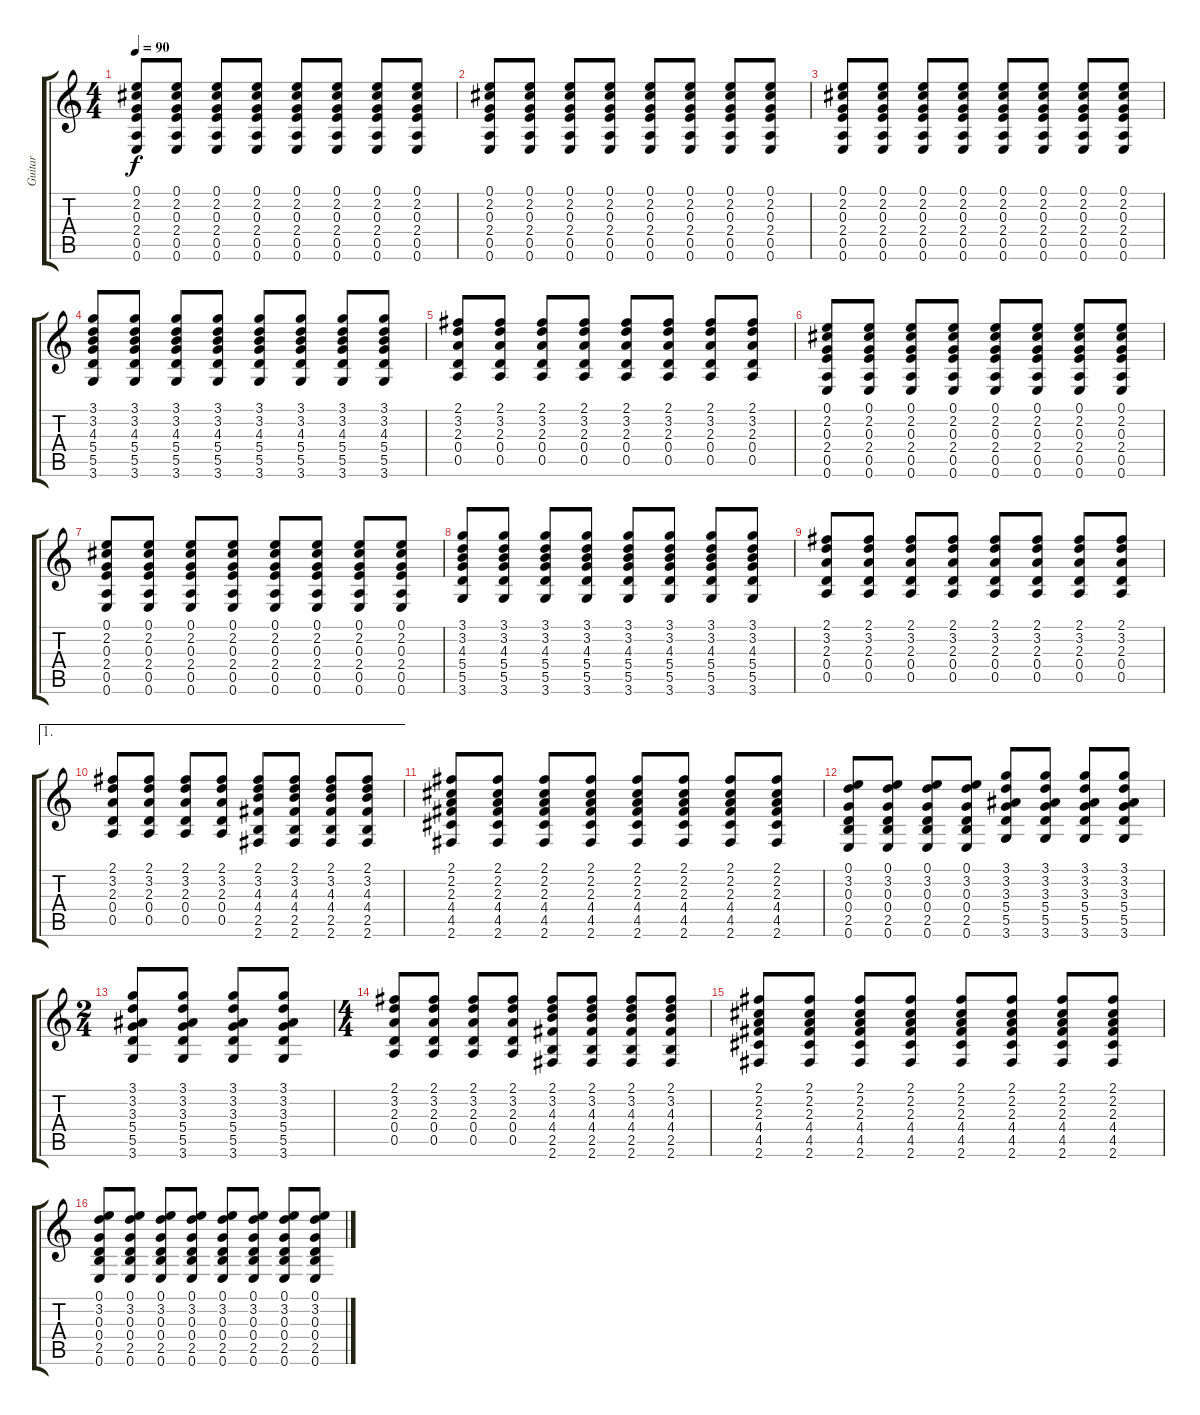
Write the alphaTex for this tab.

\track ("Guitar" "Guitar") {instrument acousticguitarsteel}
\staff {score tabs}
\tuning (E4 B3 G3 D3 A2 E2) {hide}
\ts (4 4)
\tempo 90
\clef g2
\ks c
(0.1 2.2 0.3 2.4 0.5 0.6).8{dy f} (0.1 2.2 0.3 2.4 0.5 0.6).8 (0.1 2.2 0.3 2.4 0.5 0.6).8 (0.1 2.2 0.3 2.4 0.5 0.6).8 (0.1 2.2 0.3 2.4 0.5 0.6).8 (0.1 2.2 0.3 2.4 0.5 0.6).8 (0.1 2.2 0.3 2.4 0.5 0.6).8 (0.1 2.2 0.3 2.4 0.5 0.6).8 |
(0.1 2.2 0.3 2.4 0.5 0.6).8 (0.1 2.2 0.3 2.4 0.5 0.6).8 (0.1 2.2 0.3 2.4 0.5 0.6).8 (0.1 2.2 0.3 2.4 0.5 0.6).8 (0.1 2.2 0.3 2.4 0.5 0.6).8 (0.1 2.2 0.3 2.4 0.5 0.6).8 (0.1 2.2 0.3 2.4 0.5 0.6).8 (0.1 2.2 0.3 2.4 0.5 0.6).8 |
(0.1 2.2 0.3 2.4 0.5 0.6).8 (0.1 2.2 0.3 2.4 0.5 0.6).8 (0.1 2.2 0.3 2.4 0.5 0.6).8 (0.1 2.2 0.3 2.4 0.5 0.6).8 (0.1 2.2 0.3 2.4 0.5 0.6).8 (0.1 2.2 0.3 2.4 0.5 0.6).8 (0.1 2.2 0.3 2.4 0.5 0.6).8 (0.1 2.2 0.3 2.4 0.5 0.6).8 |
(3.1 3.2 4.3 5.4 5.5 3.6).8 (3.1 3.2 4.3 5.4 5.5 3.6).8 (3.1 3.2 4.3 5.4 5.5 3.6).8 (3.1 3.2 4.3 5.4 5.5 3.6).8 (3.1 3.2 4.3 5.4 5.5 3.6).8 (3.1 3.2 4.3 5.4 5.5 3.6).8 (3.1 3.2 4.3 5.4 5.5 3.6).8 (3.1 3.2 4.3 5.4 5.5 3.6).8 |
(2.1 3.2 2.3 0.4 0.5).8 (2.1 3.2 2.3 0.4 0.5).8 (2.1 3.2 2.3 0.4 0.5).8 (2.1 3.2 2.3 0.4 0.5).8 (2.1 3.2 2.3 0.4 0.5).8 (2.1 3.2 2.3 0.4 0.5).8 (2.1 3.2 2.3 0.4 0.5).8 (2.1 3.2 2.3 0.4 0.5).8 |
(0.1 2.2 0.3 2.4 0.5 0.6).8 (0.1 2.2 0.3 2.4 0.5 0.6).8 (0.1 2.2 0.3 2.4 0.5 0.6).8 (0.1 2.2 0.3 2.4 0.5 0.6).8 (0.1 2.2 0.3 2.4 0.5 0.6).8 (0.1 2.2 0.3 2.4 0.5 0.6).8 (0.1 2.2 0.3 2.4 0.5 0.6).8 (0.1 2.2 0.3 2.4 0.5 0.6).8 |
(0.1 2.2 0.3 2.4 0.5 0.6).8 (0.1 2.2 0.3 2.4 0.5 0.6).8 (0.1 2.2 0.3 2.4 0.5 0.6).8 (0.1 2.2 0.3 2.4 0.5 0.6).8 (0.1 2.2 0.3 2.4 0.5 0.6).8 (0.1 2.2 0.3 2.4 0.5 0.6).8 (0.1 2.2 0.3 2.4 0.5 0.6).8 (0.1 2.2 0.3 2.4 0.5 0.6).8 |
(3.1 3.2 4.3 5.4 5.5 3.6).8 (3.1 3.2 4.3 5.4 5.5 3.6).8 (3.1 3.2 4.3 5.4 5.5 3.6).8 (3.1 3.2 4.3 5.4 5.5 3.6).8 (3.1 3.2 4.3 5.4 5.5 3.6).8 (3.1 3.2 4.3 5.4 5.5 3.6).8 (3.1 3.2 4.3 5.4 5.5 3.6).8 (3.1 3.2 4.3 5.4 5.5 3.6).8 |
(2.1 3.2 2.3 0.4 0.5).8 (2.1 3.2 2.3 0.4 0.5).8 (2.1 3.2 2.3 0.4 0.5).8 (2.1 3.2 2.3 0.4 0.5).8 (2.1 3.2 2.3 0.4 0.5).8 (2.1 3.2 2.3 0.4 0.5).8 (2.1 3.2 2.3 0.4 0.5).8 (2.1 3.2 2.3 0.4 0.5).8 |
\ae 1
(2.1 3.2 2.3 0.4 0.5).8 (2.1 3.2 2.3 0.4 0.5).8 (2.1 3.2 2.3 0.4 0.5).8 (2.1 3.2 2.3 0.4 0.5).8 (2.1 3.2 4.3 4.4 2.5 2.6).8 (2.1 3.2 4.3 4.4 2.5 2.6).8 (2.1 3.2 4.3 4.4 2.5 2.6).8 (2.1 3.2 4.3 4.4 2.5 2.6).8 |
(2.1 2.2 2.3 4.4 4.5 2.6).8 (2.1 2.2 2.3 4.4 4.5 2.6).8 (2.1 2.2 2.3 4.4 4.5 2.6).8 (2.1 2.2 2.3 4.4 4.5 2.6).8 (2.1 2.2 2.3 4.4 4.5 2.6).8 (2.1 2.2 2.3 4.4 4.5 2.6).8 (2.1 2.2 2.3 4.4 4.5 2.6).8 (2.1 2.2 2.3 4.4 4.5 2.6).8 |
(0.1 3.2 0.3 0.4 2.5 0.6).8 (0.1 3.2 0.3 0.4 2.5 0.6).8 (0.1 3.2 0.3 0.4 2.5 0.6).8 (0.1 3.2 0.3 0.4 2.5 0.6).8 (3.1 3.2 3.3 5.4 5.5 3.6).8 (3.1 3.2 3.3 5.4 5.5 3.6).8 (3.1 3.2 3.3 5.4 5.5 3.6).8 (3.1 3.2 3.3 5.4 5.5 3.6).8 |
\ts (2 4)
(3.1 3.2 3.3 5.4 5.5 3.6).8 (3.1 3.2 3.3 5.4 5.5 3.6).8 (3.1 3.2 3.3 5.4 5.5 3.6).8 (3.1 3.2 3.3 5.4 5.5 3.6).8 |
\ts (4 4)
(2.1 3.2 2.3 0.4 0.5).8 (2.1 3.2 2.3 0.4 0.5).8 (2.1 3.2 2.3 0.4 0.5).8 (2.1 3.2 2.3 0.4 0.5).8 (2.1 3.2 4.3 4.4 2.5 2.6).8 (2.1 3.2 4.3 4.4 2.5 2.6).8 (2.1 3.2 4.3 4.4 2.5 2.6).8 (2.1 3.2 4.3 4.4 2.5 2.6).8 |
(2.1 2.2 2.3 4.4 4.5 2.6).8 (2.1 2.2 2.3 4.4 4.5 2.6).8 (2.1 2.2 2.3 4.4 4.5 2.6).8 (2.1 2.2 2.3 4.4 4.5 2.6).8 (2.1 2.2 2.3 4.4 4.5 2.6).8 (2.1 2.2 2.3 4.4 4.5 2.6).8 (2.1 2.2 2.3 4.4 4.5 2.6).8 (2.1 2.2 2.3 4.4 4.5 2.6).8 |
(0.1 3.2 0.3 0.4 2.5 0.6).8 (0.1 3.2 0.3 0.4 2.5 0.6).8 (0.1 3.2 0.3 0.4 2.5 0.6).8 (0.1 3.2 0.3 0.4 2.5 0.6).8 (0.1 3.2 0.3 0.4 2.5 0.6).8 (0.1 3.2 0.3 0.4 2.5 0.6).8 (0.1 3.2 0.3 0.4 2.5 0.6).8 (0.1 3.2 0.3 0.4 2.5 0.6).8
